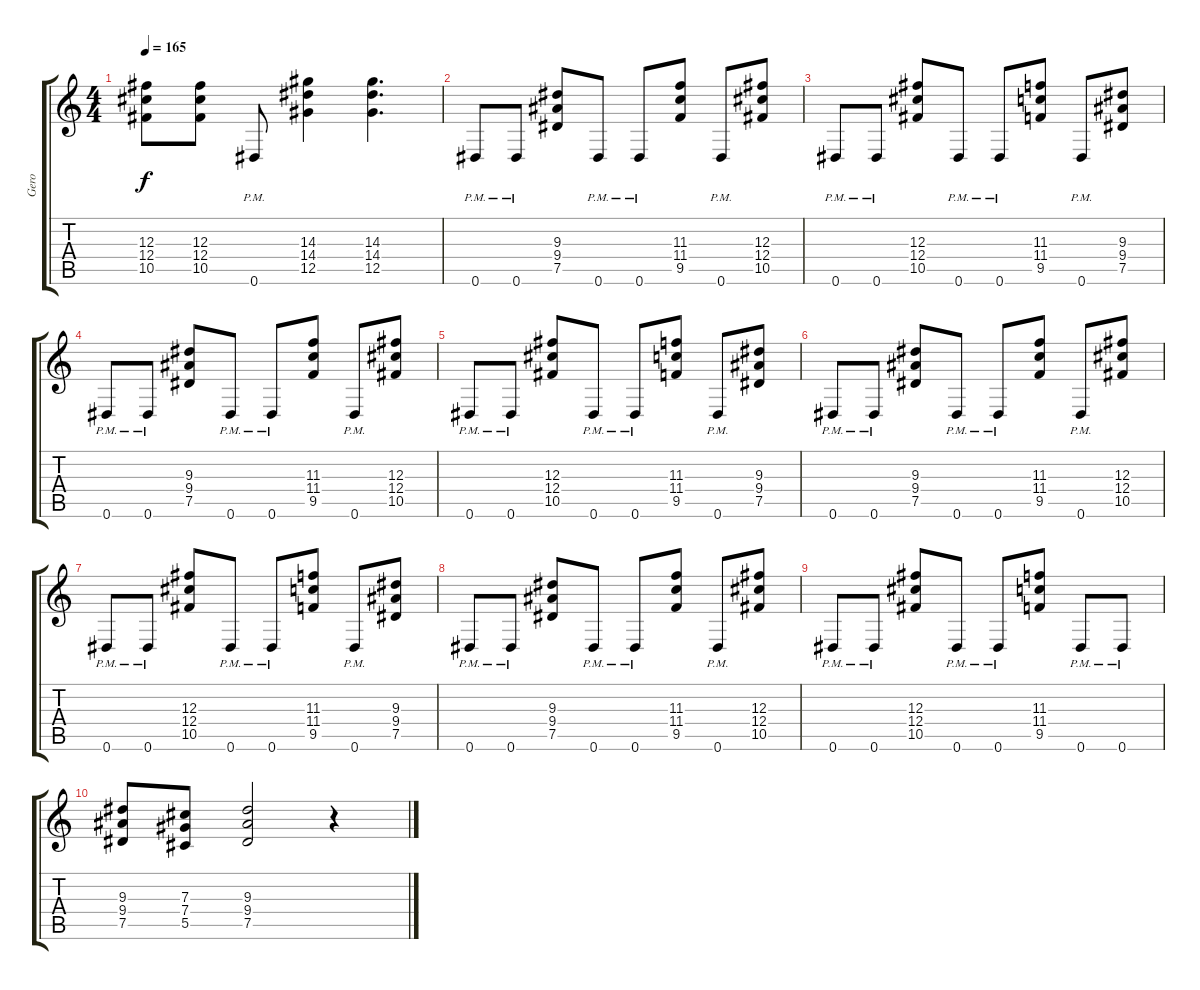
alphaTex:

\track ("Gero" "Gero") {instrument distortionguitar}
\staff {score tabs}
\tuning (Eb4 Bb3 Gb3 Db3 Ab2 Eb2) {hide}
\ts (4 4)
\tempo 165
\clef g2
\ks c
(12.3{t} 12.4{t} 10.5{t}).8{dy f} (12.3 12.4 10.5).8 0.6{pm}.8 (14.3 14.4 12.5).4 (14.3 14.4 12.5).4{d} |
0.6{pm}.8 0.6{pm}.8 (9.3 9.4 7.5).8 0.6{pm}.8 0.6{pm}.8 (11.3 11.4 9.5).8 0.6{pm}.8 (12.3 12.4 10.5).8 |
0.6{pm}.8 0.6{pm}.8 (12.3 12.4 10.5).8 0.6{pm}.8 0.6{pm}.8 (11.3 11.4 9.5).8 0.6{pm}.8 (9.3 9.4 7.5).8 |
0.6{pm}.8 0.6{pm}.8 (9.3 9.4 7.5).8 0.6{pm}.8 0.6{pm}.8 (11.3 11.4 9.5).8 0.6{pm}.8 (12.3 12.4 10.5).8 |
0.6{pm}.8 0.6{pm}.8 (12.3 12.4 10.5).8 0.6{pm}.8 0.6{pm}.8 (11.3 11.4 9.5).8 0.6{pm}.8 (9.3 9.4 7.5).8 |
0.6{pm}.8 0.6{pm}.8 (9.3 9.4 7.5).8 0.6{pm}.8 0.6{pm}.8 (11.3 11.4 9.5).8 0.6{pm}.8 (12.3 12.4 10.5).8 |
0.6{pm}.8 0.6{pm}.8 (12.3 12.4 10.5).8 0.6{pm}.8 0.6{pm}.8 (11.3 11.4 9.5).8 0.6{pm}.8 (9.3 9.4 7.5).8 |
0.6{pm}.8 0.6{pm}.8 (9.3 9.4 7.5).8 0.6{pm}.8 0.6{pm}.8 (11.3 11.4 9.5).8 0.6{pm}.8 (12.3 12.4 10.5).8 |
0.6{pm}.8 0.6{pm}.8 (12.3 12.4 10.5).8 0.6{pm}.8 0.6{pm}.8 (11.3 11.4 9.5).8 0.6{pm}.8 0.6{pm}.8 |
(9.3 9.4 7.5).8 (7.3 7.4 5.5).8 (9.3 9.4 7.5).2 r.4
